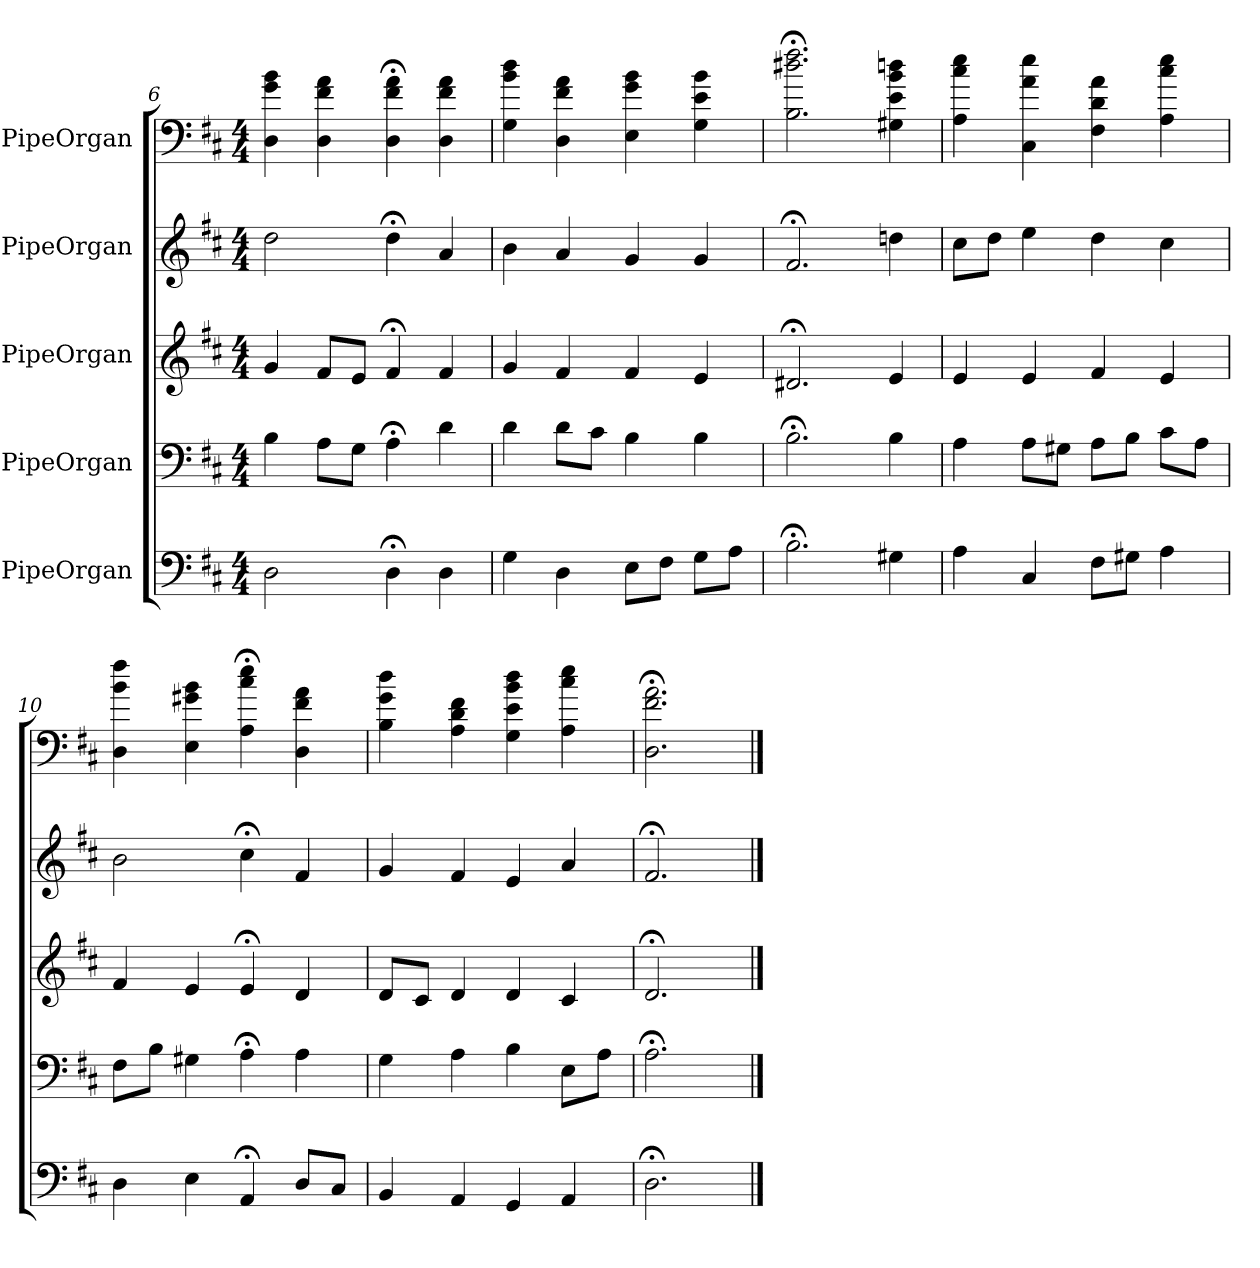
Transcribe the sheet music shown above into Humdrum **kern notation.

**kern	**kern	**kern	**kern	**kern
*part5	*part4	*part3	*part2	*part1
*staff5	*staff4	*staff3	*staff2	*staff1
*I"PipeOrgan	*I"PipeOrgan	*I"PipeOrgan	*I"PipeOrgan	*I"PipeOrgan
*clefF4	*clefF4	*clefG2	*clefG2	*
*k[f#c#]	*k[f#c#]	*k[f#c#]	*k[f#c#]	*k[f#c#]
*D:	*D:	*D:	*D:	*D:
*M4/4	*M4/4	*M4/4	*M4/4	*M4/4
=6	=6	=6	=6	=6
2D	4B	4g	2dd	4D 4g 4b
.	8A\L	8f#/L	.	4D 4f# 4a
.	8G\J	8e/J	.	.
4D;<	4A;<	4f#;<	4dd;<	4D;< 4f#;< 4a;<
4D	4d	4f#	4a	4D 4f# 4a
=7	=7	=7	=7	=7
4G	4d	4g	4b	4G 4b 4dd
4D	8d\L	4f#	4a	4D 4f# 4a
.	8c#\J	.	.	.
8E\L	4B	4f#	4g	4E 4g 4b
8F#\J	.	.	.	.
8G\L	4B	4e	4g	4G 4e 4b
8A\J	.	.	.	.
=8	=8	=8	=8	=8
2.B;<	2.B;<	2.d#X;<	2.f#;<	2.B;< 2.dd#X;< 2.ff#;<
4G#X	4B	4e	4ddn	4G#X 4e 4b 4ddn
=9	=9	=9	=9	=9
4A	4A	4e	8cc#\L	4A 4cc# 4ee
.	.	.	8dd\J	.
4C#	8A\L	4e	4ee	4C# 4a 4ee
.	8G#X\J	.	.	.
8F#\L	8A\L	4f#	4dd	4F# 4d 4a
8G#X\J	8B\J	.	.	.
4A	8c#\L	4e	4cc#	4A 4cc# 4ee
.	8A\J	.	.	.
=10	=10	=10	=10	=10
4D	8F#\L	4f#	2b	4D 4b 4ff#
.	8B\J	.	.	.
4E	4G#X	4e	.	4E 4g#X 4b
4AA;<	4A;<	4e;<	4cc#;<	4A;< 4cc#;< 4ee;<
8D/L	4A	4d	4f#	4D 4f# 4a
8C#/J	.	.	.	.
=11	=11	=11	=11	=11
4BB	4G	8d/L	4g	4B 4g 4dd
.	.	8c#/J	.	.
4AA	4A	4d	4f#	4A 4d 4f#
4GG	4B	4d	4e	4G 4e 4b 4dd
4AA	8E\L	4c#	4a	4A 4cc# 4ee
.	8A\J	.	.	.
=12	=12	=12	=12	=12
2.D;<	2.A;<	2.d;<	2.f#;<	2.D;< 2.f#;< 2.a;<
==	==	==	==	==
*-	*-	*-	*-	*-
